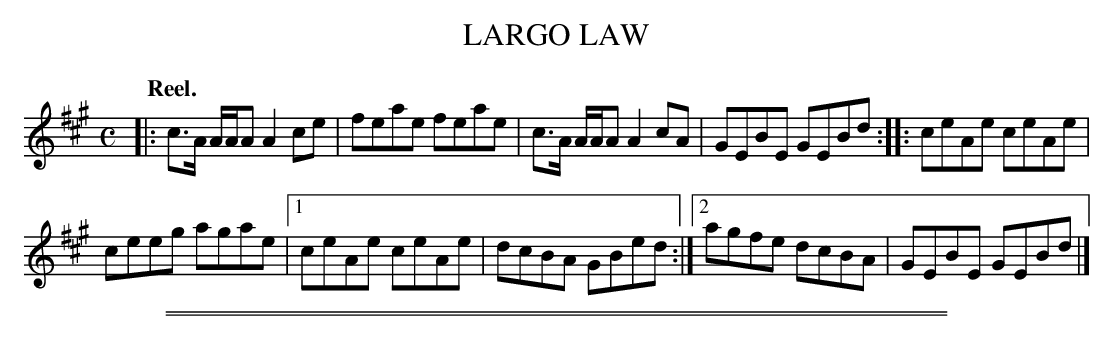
X:1
T: LARGO LAW
Q:"Reel."
M: C
L: 1/8
K: A
|:\
c>A A/A/A A2ce | feae feae |\
c>A A/A/A A2cA | GEBE GEBd ::\
ceAe ceAe |
ceeg agae |\
[1 ceAe ceAe | dcBA GBed :|\
[2 agfe dcBA | GEBE GEBd |]
